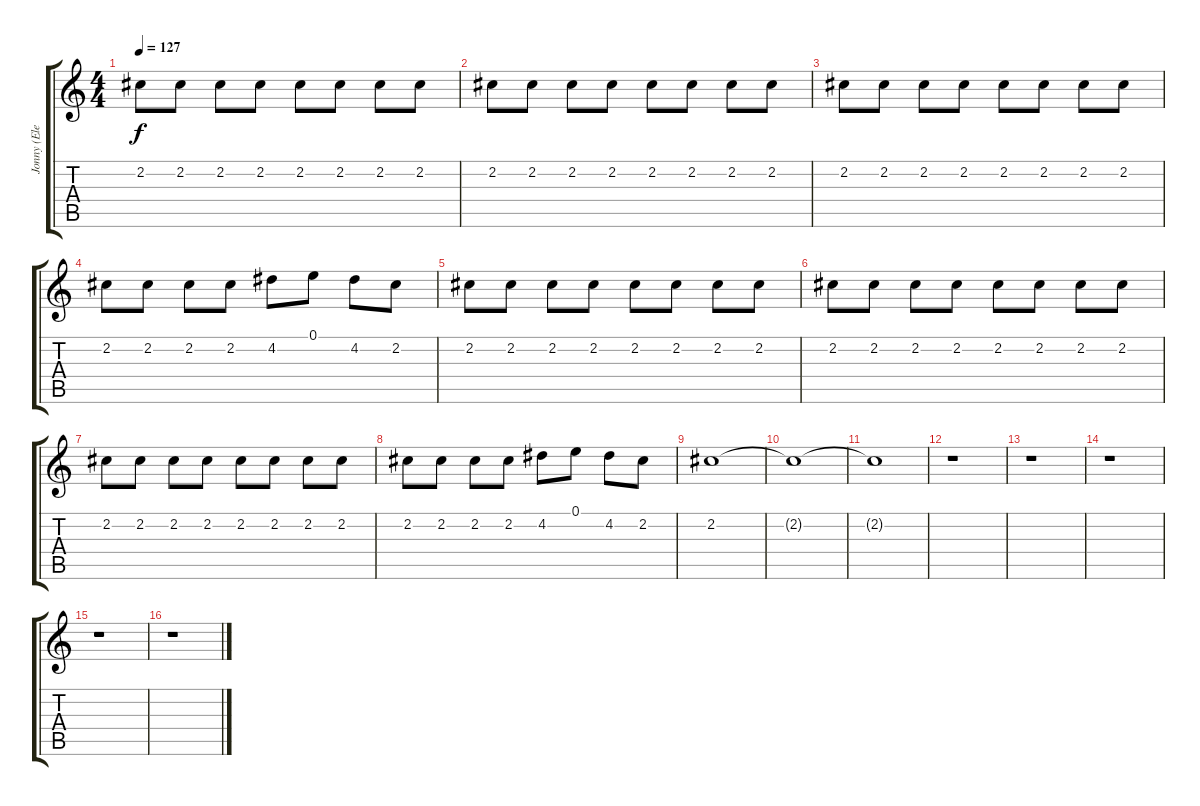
\track ("Jonny (Electric 1)" "Jonny (Ele") {instrument distortionguitar}
\staff {score tabs}
\tuning (E4 B3 G3 D3 A2 E2) {hide}
\ts (4 4)
\tempo 127
\clef g2
\ks c
2.2.8{dy f} 2.2.8 2.2.8 2.2.8 2.2.8 2.2.8 2.2.8 2.2.8 |
2.2.8 2.2.8 2.2.8 2.2.8 2.2.8 2.2.8 2.2.8 2.2.8 |
2.2.8 2.2.8 2.2.8 2.2.8 2.2.8 2.2.8 2.2.8 2.2.8 |
2.2.8 2.2.8 2.2.8 2.2.8 4.2.8 0.1.8 4.2.8 2.2.8 |
2.2.8 2.2.8 2.2.8 2.2.8 2.2.8 2.2.8 2.2.8 2.2.8 |
2.2.8 2.2.8 2.2.8 2.2.8 2.2.8 2.2.8 2.2.8 2.2.8 |
2.2.8 2.2.8 2.2.8 2.2.8 2.2.8 2.2.8 2.2.8 2.2.8 |
2.2.8 2.2.8 2.2.8 2.2.8 4.2.8 0.1.8 4.2.8 2.2.8 |
2.2.1 |
2.2{t}.1 |
2.2{t}.1 |
r.1 |
r.1 |
r.1 |
r.1 |
r.1
